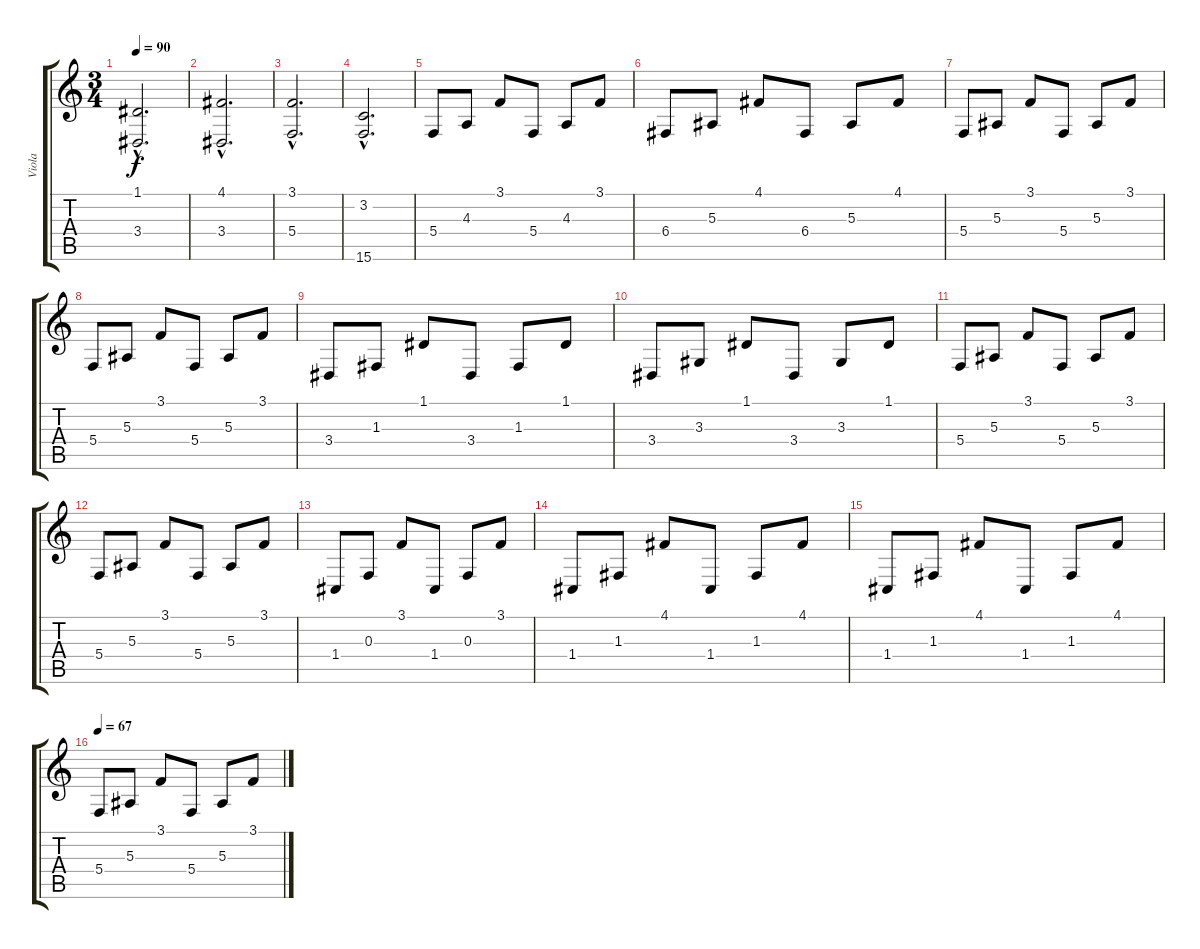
\track ("Viola" "Viola") {instrument viola}
\staff {score tabs}
\tuning (D4 A3 F3 C3 G2 D2) {hide}
\ts (3 4)
\tempo 90
\clef g2
\ks c
(1.1{hac} 3.4{hac}).2{d dy f} |
(4.1{hac} 3.4{hac}).2{d} |
(3.1{hac} 5.4{hac}).2{d} |
(3.2{hac} 15.6{hac}).2{d} |
5.4.8 4.3.8 3.1.8 5.4.8 4.3.8 3.1.8 |
6.4.8 5.3.8 4.1.8 6.4.8 5.3.8 4.1.8 |
5.4.8 5.3.8 3.1.8 5.4.8 5.3.8 3.1.8 |
5.4.8 5.3.8 3.1.8 5.4.8 5.3.8 3.1.8 |
3.4.8 1.3.8 1.1.8 3.4.8 1.3.8 1.1.8 |
3.4.8 3.3.8 1.1.8 3.4.8 3.3.8 1.1.8 |
5.4.8 5.3.8 3.1.8 5.4.8 5.3.8 3.1.8 |
5.4.8 5.3.8 3.1.8 5.4.8 5.3.8 3.1.8 |
1.4.8 0.3.8 3.1.8 1.4.8 0.3.8 3.1.8 |
1.4.8 1.3.8 4.1.8 1.4.8 1.3.8 4.1.8 |
1.4.8 1.3.8 4.1.8 1.4.8 1.3.8 4.1.8 |
\tempo 67
5.4.8 5.3.8 3.1.8 5.4.8 5.3.8 3.1.8
